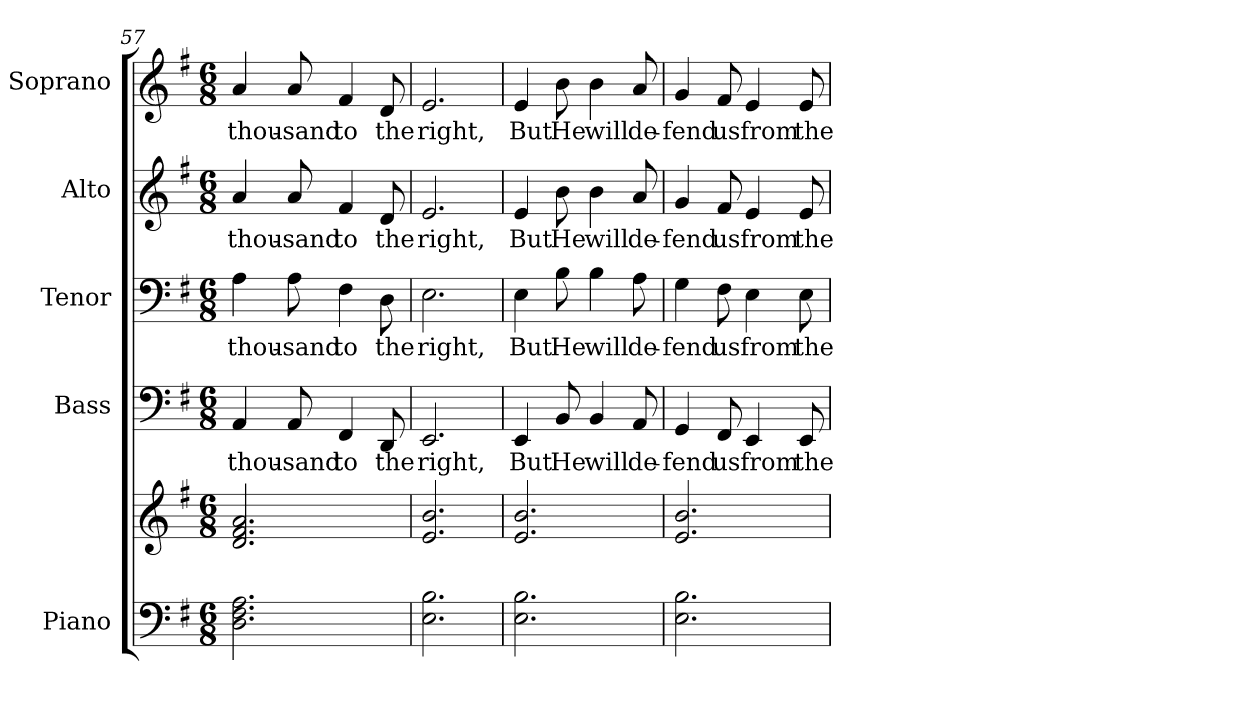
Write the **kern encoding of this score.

**kern	**kern	**kern	**text	**kern	**text	**kern	**text	**kern	**text
*part5	*part5	*part4	*part4	*part3	*part3	*part2	*part2	*part1	*part1
*staff6	*staff5	*staff4	*staff4	*staff3	*staff3	*staff2	*staff2	*staff1	*staff1
*I"Piano	*	*I"Bass	*	*I"Tenor	*	*I"Alto	*	*I"Soprano	*
*I'Pno.	*	*I'B.	*	*I'T.	*	*I'A.	*	*I'S.	*
!!LO:PB:g=z
*clefF4	*clefG2	*clefF4	*	*clefF4	*	*clefG2	*	*clefG2	*
*k[f#]	*k[f#]	*k[f#]	*	*k[f#]	*	*k[f#]	*	*k[f#]	*
*G:	*G:	*G:	*	*G:	*	*G:	*	*G:	*
*M6/8	*M6/8	*M6/8	*	*M6/8	*	*M6/8	*	*M6/8	*
=57	=57	=57	=57	=57	=57	=57	=57	=57	=57
!	!	!	!LO:LY:b:color=#000000	!	!	!	!	!	!
!	!	!	!	!	!LO:LY:b:color=#000000	!	!	!	!
!	!	!	!	!	!	!	!LO:LY:b:color=#000000	!	!
!	!	!	!	!	!	!	!	!	!LO:LY:b:color=#000000
2.Di\ 2.F#i 2.Ai	2.di/ 2.f#i 2.ai	4AAi/	thou-	4Ai\	thou-	4ai/	thou-	4ai/	thou-
!	!	!	!LO:LY:b:color=#000000	!	!	!	!	!	!
!	!	!	!	!	!LO:LY:b:color=#000000	!	!	!	!
!	!	!	!	!	!	!	!LO:LY:b:color=#000000	!	!
!	!	!	!	!	!	!	!	!	!LO:LY:b:color=#000000
.	.	8AAi/	-sand	8Ai\	-sand	8ai/	-sand	8ai/	-sand
!	!	!	!LO:LY:b:color=#000000	!	!	!	!	!	!
!	!	!	!	!	!LO:LY:b:color=#000000	!	!	!	!
!	!	!	!	!	!	!	!LO:LY:b:color=#000000	!	!
!	!	!	!	!	!	!	!	!	!LO:LY:b:color=#000000
.	.	4FF#i/	to	4F#i\	to	4f#i/	to	4f#i/	to
!	!	!	!LO:LY:b:color=#000000	!	!	!	!	!	!
!	!	!	!	!	!LO:LY:b:color=#000000	!	!	!	!
!	!	!	!	!	!	!	!LO:LY:b:color=#000000	!	!
!	!	!	!	!	!	!	!	!	!LO:LY:b:color=#000000
.	.	8DDi/	the	8Di\	the	8di/	the	8di/	the
=58	=58	=58	=58	=58	=58	=58	=58	=58	=58
!	!	!	!LO:LY:b:color=#000000	!	!	!	!	!	!
!	!	!	!	!	!LO:LY:b:color=#000000	!	!	!	!
!	!	!	!	!	!	!	!LO:LY:b:color=#000000	!	!
!	!	!	!	!	!	!	!	!	!LO:LY:b:color=#000000
2.Ei\ 2.Bi	2.ei/ 2.bi	2.EEi/	right,	2.Ei\	right,	2.ei/	right,	2.ei/	right,
=59	=59	=59	=59	=59	=59	=59	=59	=59	=59
!	!	!	!LO:LY:b:color=#000000	!	!	!	!	!	!
!	!	!	!	!	!LO:LY:b:color=#000000	!	!	!	!
!	!	!	!	!	!	!	!LO:LY:b:color=#000000	!	!
!	!	!	!	!	!	!	!	!	!LO:LY:b:color=#000000
2.Ei\ 2.Bi	2.ei/ 2.bi	4EEi/	But	4Ei\	But	4ei/	But	4ei/	But
!	!	!	!LO:LY:b:color=#000000	!	!	!	!	!	!
!	!	!	!	!	!LO:LY:b:color=#000000	!	!	!	!
!	!	!	!	!	!	!	!LO:LY:b:color=#000000	!	!
!	!	!	!	!	!	!	!	!	!LO:LY:b:color=#000000
.	.	8BBi/	He	8Bi\	He	8bi\	He	8bi\	He
!	!	!	!LO:LY:b:color=#000000	!	!	!	!	!	!
!	!	!	!	!	!LO:LY:b:color=#000000	!	!	!	!
!	!	!	!	!	!	!	!LO:LY:b:color=#000000	!	!
!	!	!	!	!	!	!	!	!	!LO:LY:b:color=#000000
.	.	4BBi/	will	4Bi\	will	4bi\	will	4bi\	will
!	!	!	!LO:LY:b:color=#000000	!	!	!	!	!	!
!	!	!	!	!	!LO:LY:b:color=#000000	!	!	!	!
!	!	!	!	!	!	!	!LO:LY:b:color=#000000	!	!
!	!	!	!	!	!	!	!	!	!LO:LY:b:color=#000000
.	.	8AAi/	de-	8Ai\	de-	8ai/	de-	8ai/	de-
!!LO:PB:g=z
=60	=60	=60	=60	=60	=60	=60	=60	=60	=60
!	!	!	!LO:LY:b:color=#000000	!	!	!	!	!	!
!	!	!	!	!	!LO:LY:b:color=#000000	!	!	!	!
!	!	!	!	!	!	!	!LO:LY:b:color=#000000	!	!
!	!	!	!	!	!	!	!	!	!LO:LY:b:color=#000000
2.Ei\ 2.Bi	2.ei/ 2.bi	4GGi/	-fend	4Gi\	-fend	4gi/	-fend	4gi/	-fend
!	!	!	!LO:LY:b:color=#000000	!	!	!	!	!	!
!	!	!	!	!	!LO:LY:b:color=#000000	!	!	!	!
!	!	!	!	!	!	!	!LO:LY:b:color=#000000	!	!
!	!	!	!	!	!	!	!	!	!LO:LY:b:color=#000000
.	.	8FF#i/	us	8F#i\	us	8f#i/	us	8f#i/	us
!	!	!	!LO:LY:b:color=#000000	!	!	!	!	!	!
!	!	!	!	!	!LO:LY:b:color=#000000	!	!	!	!
!	!	!	!	!	!	!	!LO:LY:b:color=#000000	!	!
!	!	!	!	!	!	!	!	!	!LO:LY:b:color=#000000
.	.	4EEi/	from	4Ei\	from	4ei/	from	4ei/	from
!	!	!	!LO:LY:b:color=#000000	!	!	!	!	!	!
!	!	!	!	!	!LO:LY:b:color=#000000	!	!	!	!
!	!	!	!	!	!	!	!LO:LY:b:color=#000000	!	!
!	!	!	!	!	!	!	!	!	!LO:LY:b:color=#000000
.	.	8EEi/	the	8Ei\	the	8ei/	the	8ei/	the
=	=	=	=	=	=	=	=	=	=
*-	*-	*-	*-	*-	*-	*-	*-	*-	*-
